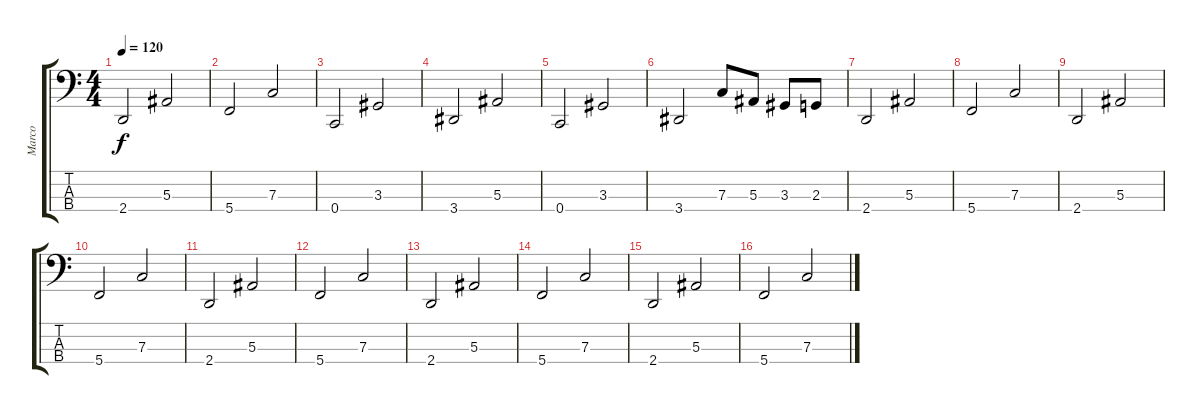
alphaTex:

\track ("Marco" "Marco") {instrument electricbasspick}
\staff {score tabs}
\tuning (Eb2 Bb1 F1 C1) {hide}
\ts (4 4)
\tempo 120
\clef f4
\ks c
2.4.2{dy f} 5.3.2 |
5.4.2 7.3.2 |
0.4.2 3.3.2 |
3.4.2 5.3.2 |
0.4.2 3.3.2 |
3.4.2 7.3.8 5.3.8 3.3.8 2.3.8 |
2.4.2 5.3.2 |
5.4.2 7.3.2 |
2.4.2 5.3.2 |
5.4.2 7.3.2 |
2.4.2 5.3.2 |
5.4.2 7.3.2 |
2.4.2 5.3.2 |
5.4.2 7.3.2 |
2.4.2 5.3.2 |
5.4.2 7.3.2
